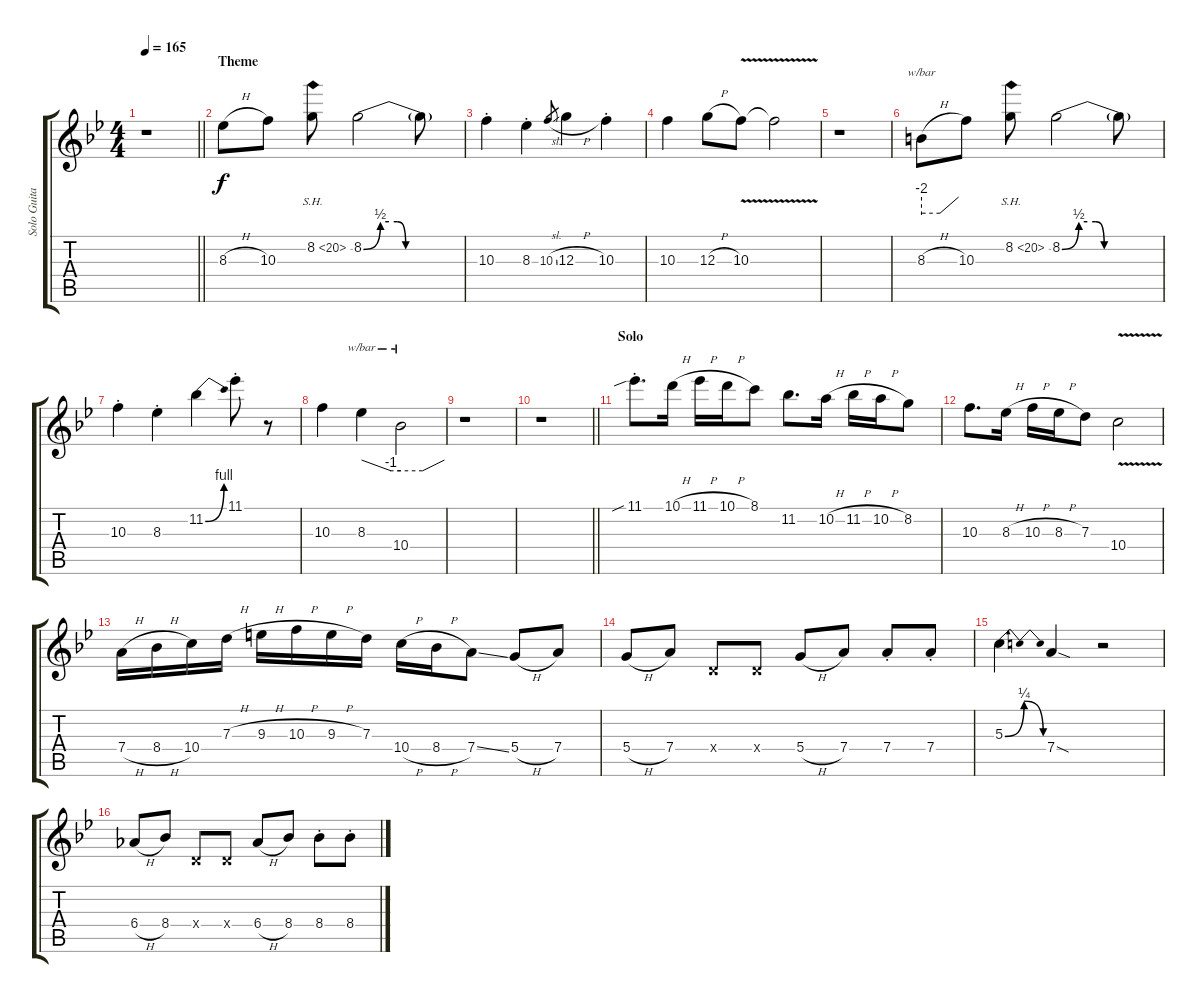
\track ("Solo Guitar" "Solo Guita") {instrument distortionguitar}
\staff {score tabs}
\tuning (E4 B3 G3 D3 A2 E2) {hide}
\ts (4 4)
\tempo 165
\clef g2
\barLineRight lightlight
\ks bb
r.1{dy f} |
\section ("" "Theme")
8.3{h}.8 10.3.8 8.2{sh 12}.8 8.2{be (custom 0 0 10 2 15 2 20 2 25 0 45 0 60 0)}.2 8.2{t}.8 |
10.3{st}.4 8.3{st}.4 10.3{sl}.8{gr} 12.3{h}.4 10.3{st}.4 |
10.3.4 12.3{h}.8 10.3{v}.8 10.3{t}.2 |
r.1 |
8.3{h}.8{tbe (custom default 0 -8 30 -8 60 0)} 10.3.8 8.2{sh 12}.8 8.2{be (custom 0 0 10 2 15 2 20 2 25 0 45 0 60 0)}.2 8.2{t}.8 |
10.3{st}.4 8.3{st}.4 11.2{be (bend 0 0 60 4)}.4 11.1{st}.8 r.8 |
10.3.4 8.3.4{tbe (custom default 0 0 45 -4 60 -4)} 10.4.2{tbe (custom default 0 -4 30 -4 60 0)} |
r.1 |
\barLineRight lightlight
r.1 |
\section ("" "Solo")
11.1{sib st}.8{d} 10.1{h}.16 11.1{h}.16 10.1{h}.16 8.1.8 11.2.8{d} 10.2{h}.16 11.2{h}.16 10.2{h}.16 8.2.8 |
10.3.8{d} 8.3{h}.16 10.3{h}.16 8.3{h}.16 7.3.8 10.4{v}.2 |
7.4{h}.16 8.4{h}.16 10.4.16 7.3{h}.16 9.3{h}.16 10.3{h}.16 9.3{h}.16 7.3.16 10.4{h}.16 8.4{h}.16 7.4{ss}.8 5.4{h}.8 7.4.8 |
5.4{h}.8{instrument overdrivenguitar} 7.4.8 0.4{x}.8 0.4{x}.8 5.4{h}.8 7.4.8 7.4{st}.8 7.4{st}.8 |
5.3{be (bendrelease 0 0 30 1 30 1 60 0)}.4 7.4{sod}.4 r.2 |
6.4{h}.8 8.4.8 0.4{x}.8 0.4{x}.8 6.4{h}.8 8.4.8 8.4{st}.8 8.4{st}.8
